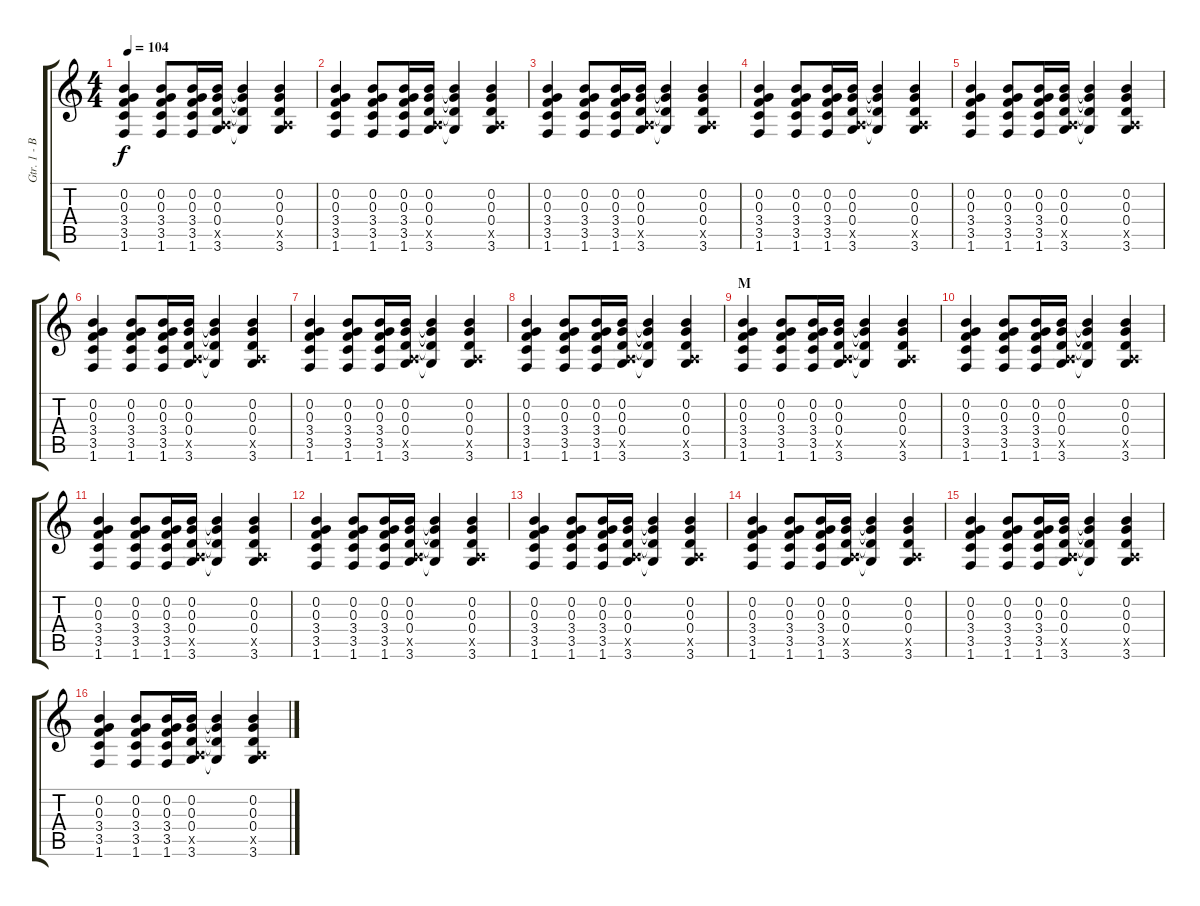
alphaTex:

\track ("Gtr. 1 - Billy" "Gtr. 1 - B") {instrument distortionguitar}
\staff {score tabs}
\tuning (E4 B3 G3 D3 A2 E2) {hide}
\ts (4 4)
\tempo 104
\clef g2
\ks c
(0.2 0.3 3.4 3.5 1.6).4{dy f} (0.2 0.3 3.4 3.5 1.6).8 (0.2 0.3 3.4 3.5 1.6).16 (0.2 0.3 0.4 0.5{x} 3.6).16 (0.2{t} 0.3{t} 0.4{t} 3.6{t}).4 (0.2 0.3 0.4 0.5{x} 3.6).4 |
(0.2 0.3 3.4 3.5 1.6).4 (0.2 0.3 3.4 3.5 1.6).8 (0.2 0.3 3.4 3.5 1.6).16 (0.2 0.3 0.4 0.5{x} 3.6).16 (0.2{t} 0.3{t} 0.4{t} 3.6{t}).4 (0.2 0.3 0.4 0.5{x} 3.6).4 |
(0.2 0.3 3.4 3.5 1.6).4 (0.2 0.3 3.4 3.5 1.6).8 (0.2 0.3 3.4 3.5 1.6).16 (0.2 0.3 0.4 0.5{x} 3.6).16 (0.2{t} 0.3{t} 0.4{t} 3.6{t}).4 (0.2 0.3 0.4 0.5{x} 3.6).4 |
(0.2 0.3 3.4 3.5 1.6).4 (0.2 0.3 3.4 3.5 1.6).8 (0.2 0.3 3.4 3.5 1.6).16 (0.2 0.3 0.4 0.5{x} 3.6).16 (0.2{t} 0.3{t} 0.4{t} 3.6{t}).4 (0.2 0.3 0.4 0.5{x} 3.6).4 |
(0.2 0.3 3.4 3.5 1.6).4 (0.2 0.3 3.4 3.5 1.6).8 (0.2 0.3 3.4 3.5 1.6).16 (0.2 0.3 0.4 0.5{x} 3.6).16 (0.2{t} 0.3{t} 0.4{t} 3.6{t}).4 (0.2 0.3 0.4 0.5{x} 3.6).4 |
(0.2 0.3 3.4 3.5 1.6).4 (0.2 0.3 3.4 3.5 1.6).8 (0.2 0.3 3.4 3.5 1.6).16 (0.2 0.3 0.4 0.5{x} 3.6).16 (0.2{t} 0.3{t} 0.4{t} 3.6{t}).4 (0.2 0.3 0.4 0.5{x} 3.6).4 |
(0.2 0.3 3.4 3.5 1.6).4 (0.2 0.3 3.4 3.5 1.6).8 (0.2 0.3 3.4 3.5 1.6).16 (0.2 0.3 0.4 0.5{x} 3.6).16 (0.2{t} 0.3{t} 0.4{t} 3.6{t}).4 (0.2 0.3 0.4 0.5{x} 3.6).4 |
(0.2 0.3 3.4 3.5 1.6).4 (0.2 0.3 3.4 3.5 1.6).8 (0.2 0.3 3.4 3.5 1.6).16 (0.2 0.3 0.4 0.5{x} 3.6).16 (0.2{t} 0.3{t} 0.4{t} 3.6{t}).4 (0.2 0.3 0.4 0.5{x} 3.6).4 |
\section ("" "M")
(0.2 0.3 3.4 3.5 1.6).4 (0.2 0.3 3.4 3.5 1.6).8 (0.2 0.3 3.4 3.5 1.6).16 (0.2 0.3 0.4 0.5{x} 3.6).16 (0.2{t} 0.3{t} 0.4{t} 3.6{t}).4 (0.2 0.3 0.4 0.5{x} 3.6).4 |
(0.2 0.3 3.4 3.5 1.6).4 (0.2 0.3 3.4 3.5 1.6).8 (0.2 0.3 3.4 3.5 1.6).16 (0.2 0.3 0.4 0.5{x} 3.6).16 (0.2{t} 0.3{t} 0.4{t} 3.6{t}).4 (0.2 0.3 0.4 0.5{x} 3.6).4 |
(0.2 0.3 3.4 3.5 1.6).4 (0.2 0.3 3.4 3.5 1.6).8 (0.2 0.3 3.4 3.5 1.6).16 (0.2 0.3 0.4 0.5{x} 3.6).16 (0.2{t} 0.3{t} 0.4{t} 3.6{t}).4 (0.2 0.3 0.4 0.5{x} 3.6).4 |
(0.2 0.3 3.4 3.5 1.6).4 (0.2 0.3 3.4 3.5 1.6).8 (0.2 0.3 3.4 3.5 1.6).16 (0.2 0.3 0.4 0.5{x} 3.6).16 (0.2{t} 0.3{t} 0.4{t} 3.6{t}).4 (0.2 0.3 0.4 0.5{x} 3.6).4 |
(0.2 0.3 3.4 3.5 1.6).4 (0.2 0.3 3.4 3.5 1.6).8 (0.2 0.3 3.4 3.5 1.6).16 (0.2 0.3 0.4 0.5{x} 3.6).16 (0.2{t} 0.3{t} 0.4{t} 3.6{t}).4 (0.2 0.3 0.4 0.5{x} 3.6).4 |
(0.2 0.3 3.4 3.5 1.6).4 (0.2 0.3 3.4 3.5 1.6).8 (0.2 0.3 3.4 3.5 1.6).16 (0.2 0.3 0.4 0.5{x} 3.6).16 (0.2{t} 0.3{t} 0.4{t} 3.6{t}).4 (0.2 0.3 0.4 0.5{x} 3.6).4 |
(0.2 0.3 3.4 3.5 1.6).4 (0.2 0.3 3.4 3.5 1.6).8 (0.2 0.3 3.4 3.5 1.6).16 (0.2 0.3 0.4 0.5{x} 3.6).16 (0.2{t} 0.3{t} 0.4{t} 3.6{t}).4 (0.2 0.3 0.4 0.5{x} 3.6).4 |
(0.2 0.3 3.4 3.5 1.6).4 (0.2 0.3 3.4 3.5 1.6).8 (0.2 0.3 3.4 3.5 1.6).16 (0.2 0.3 0.4 0.5{x} 3.6).16 (0.2{t} 0.3{t} 0.4{t} 3.6{t}).4 (0.2 0.3 0.4 0.5{x} 3.6).4
